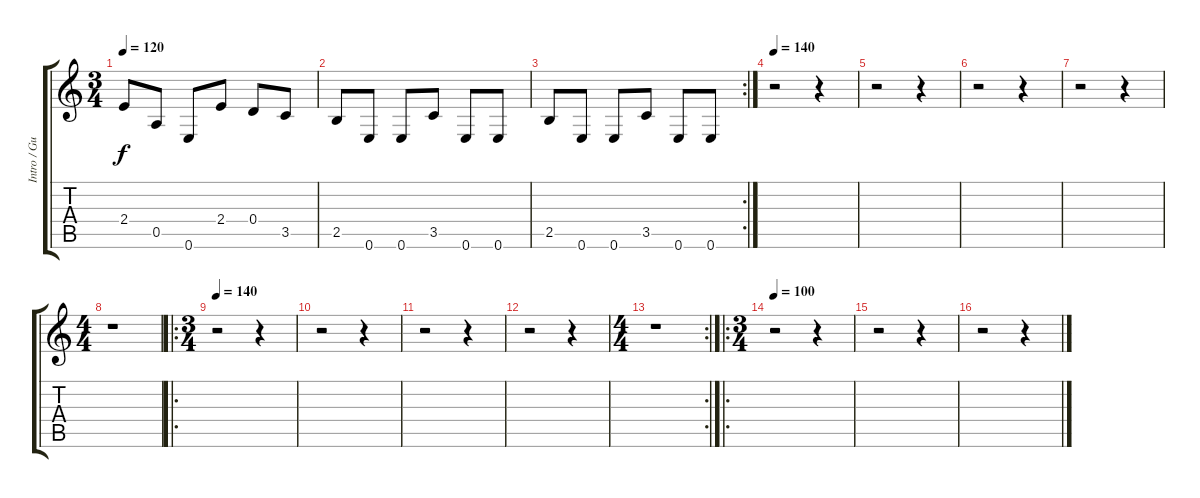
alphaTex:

\track ("Intro / Guitar" "Intro / Gu") {instrument electricbassfinger}
\staff {score tabs}
\tuning (E4 B3 G3 D3 A2 E2) {hide}
\ts (3 4)
\tempo 120
\clef g2
\ks c
2.4.8{dy f} 0.5.8 0.6.8 2.4.8 0.4.8 3.5.8 |
2.5.8 0.6.8 0.6.8 3.5.8 0.6.8 0.6.8 |
\rc 2
2.5.8 0.6.8 0.6.8 3.5.8 0.6.8 0.6.8 |
\tempo 140
r.2 r.4 |
r.2 r.4 |
r.2 r.4 |
r.2 r.4 |
\ts (4 4)
r.1 |
\ro
\ts (3 4)
\tempo 140
r.2 r.4 |
r.2 r.4 |
r.2 r.4 |
r.2 r.4 |
\rc 2
\ts (4 4)
r.1 |
\ro
\ts (3 4)
\tempo 100
r.2 r.4 |
r.2 r.4 |
r.2 r.4
